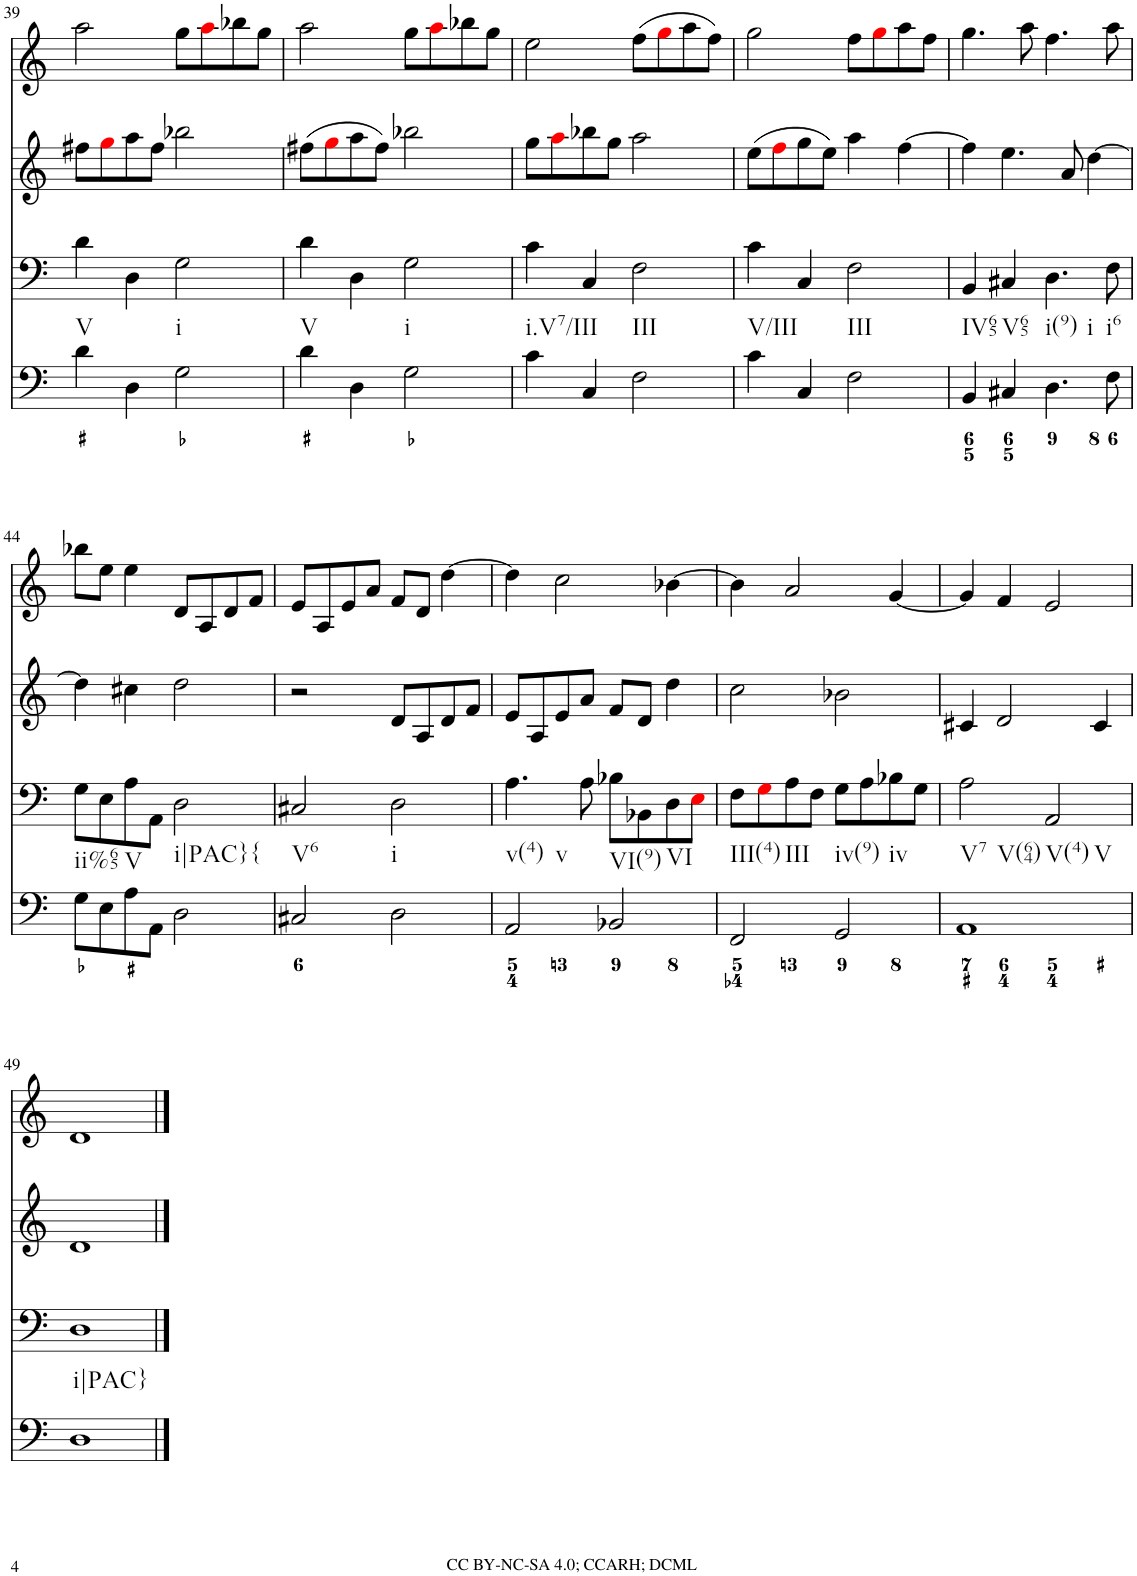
**kern	**kern	**kern	**kern
*part4	*part3	*part2	*part1
*staff4	*staff3	*staff2	*staff1
*I"Piano	*I"Piano	*I"Piano	*I"Piano
*I'Pno	*I'Pno	*I'Pno	*I'Pno
!!LO:PB:g=z
*clefF4	*clefF4	*clefG2	*clefG2
*k[]	*k[]	*k[]	*k[]
*M4/4	*M4/4	*M4/4	*M4/4
*met(c)	*met(c)	*met(c)	*met(c)
=39	=39	=39	=39
!	!LO:TX:b:t=V	!	!
4d\	4d\	8ff#X\L	2aa\
.	.	8ggi\	.
4D\	4D\	8aa\	.
.	.	8ff#\J	.
!	!LO:TX:b:t=i	!	!
2G\	2G\	2bb-X\	8gg\L
.	.	.	8aai\
.	.	.	8bb-X\
.	.	.	8gg\J
=40	=40	=40	=40
!	!LO:TX:b:t=V	!	!
4d\	4d\	(8ff#X\L	2aa\
.	.	8ggi\	.
4D\	4D\	8aa\	.
.	.	8ff#\J)	.
!	!LO:TX:b:t=i	!	!
2G\	2G\	2bb-X\	8gg\L
.	.	.	8aai\
.	.	.	8bb-X\
.	.	.	8gg\J
=41	=41	=41	=41
!	!LO:TX:b:t=i.V7/III	!	!
4c\	4c\	8gg\L	2ee\
.	.	8aai\	.
4C/	4C/	8bb-X\	.
.	.	8gg\J	.
!	!LO:TX:b:t=III	!	!
2F\	2F\	2aa\	(8ff\L
.	.	.	8ggi\
.	.	.	8aa\
.	.	.	8ff\J)
=42	=42	=42	=42
!	!LO:TX:b:t=V/III	!	!
4c\	4c\	(8ee\L	2gg\
.	.	8ffi\	.
4C/	4C/	8gg\	.
.	.	8ee\J)	.
!	!LO:TX:b:t=III	!	!
2F\	2F\	4aa\	8ff\L
.	.	.	8ggi\
.	.	[4ff\	8aa\
.	.	.	8ff\J
=43	=43	=43	=43
!	!LO:TX:b:t=IV65	!	!
4BB/	4BB/	4ff\]	4.gg\
!	!LO:TX:b:t=V65	!	!
4C#X/	4C#X/	4.ee\	.
.	.	.	8aa\
!	!LO:TX:b:t=i(9)	!	!
!	!LO:TX:b:t=i	!	!
4.D\	4.D\	.	4.ff\
.	.	8a/	.
.	.	[4dd\	.
!	!LO:TX:b:t=i6	!	!
8F\	8F\	.	8aa\
!!LO:LB:g=z
=44	=44	=44	=44
!	!LO:TX:b:t=ii%65	!	!
8G\L	8G\L	4dd\]	8bb-X\L
8E\	8E\	.	8ee\J
!	!LO:TX:b:t=V	!	!
8A\	8A\	4cc#X\	4ee\
8AA\J	8AA\J	.	.
!	!LO:TX:b:t=i|PAC}{	!	!
2D\	2D\	2dd\	8d/L
.	.	.	8A/
.	.	.	8d/
.	.	.	8f/J
=45	=45	=45	=45
!	!LO:TX:b:t=V6	!	!
2C#X/	2C#X/	2r	8e/L
.	.	.	8A/
.	.	.	8e/
.	.	.	8a/J
!	!LO:TX:b:t=i	!	!
2D\	2D\	8d/L	8f/L
.	.	8A/	8d/J
.	.	8d/	[4dd\
.	.	8f/J	.
=46	=46	=46	=46
!	!LO:TX:b:t=v(4)	!	!
!	!LO:TX:b:t=v	!	!
2AA/	4.A\	8e/L	4dd\]
.	.	8A/	.
.	.	8e/	2cc\
.	8A\	8a/J	.
!	!LO:TX:b:t=VI(9)	!	!
2BB-X/	8B-X\L	8f/L	.
.	8BB-X\	8d/J	.
!	!LO:TX:b:t=VI	!	!
.	8D\	4dd\	[4b-X\
.	8Ei\J	.	.
=47	=47	=47	=47
!	!LO:TX:b:t=III(4)	!	!
2FF/	8F\L	2cc\	4b-\]
.	8Gi\	.	.
!	!LO:TX:b:t=III	!	!
.	8A\	.	2a/
.	8F\J	.	.
!	!LO:TX:b:t=iv(9)	!	!
2GG/	8G\L	2b-X\	.
.	8A\	.	.
!	!LO:TX:b:t=iv	!	!
.	8B-X\	.	[4g/
.	8G\J	.	.
=48	=48	=48	=48
!	!LO:TX:b:t=V7	!	!
!	!LO:TX:b:t=V(64)	!	!
1AA	2A\	4c#X/	4g/]
.	.	2d/	4f/
!	!LO:TX:b:t=V(4)	!	!
!	!LO:TX:b:t=V	!	!
.	2AA/	.	2e/
.	.	4c#/	.
!!LO:LB:g=z
=49	=49	=49	=49
!	!LO:TX:b:t=i|PAC}	!	!
1D	1D	1d	1d
==	==	==	==
*-	*-	*-	*-
